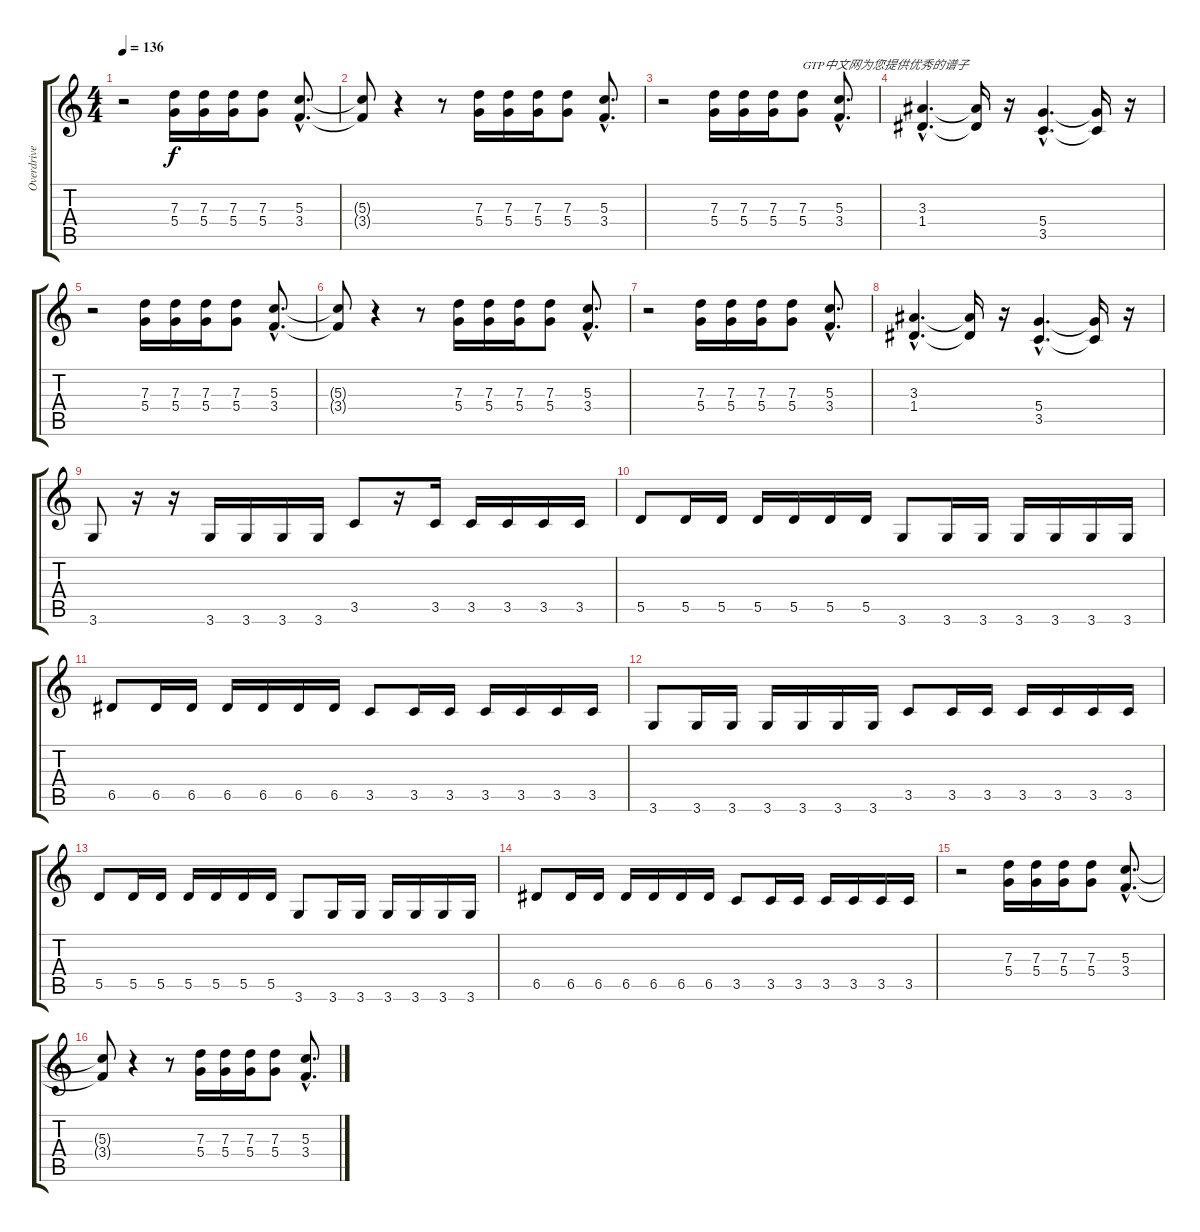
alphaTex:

\track ("Overdrive guitar -1" "Overdrive ") {instrument distortionguitar}
\staff {score tabs}
\tuning (E4 B3 G3 D3 A2 E2) {hide}
\ts (4 4)
\tempo 136
\clef g2
\ks c
r.2{dy f instrument distortionguitar} (7.3 5.4).16 (7.3 5.4).16 (7.3 5.4).16 (7.3 5.4).8 (5.3{hac} 3.4{hac}).8{d} |
(5.3{t} 3.4{t}).8 r.4 r.8 (7.3 5.4).16 (7.3 5.4).16 (7.3 5.4).16 (7.3 5.4).8 (5.3{hac} 3.4{hac}).8{d} |
r.2 (7.3 5.4).16 (7.3 5.4).16 (7.3 5.4).16 (7.3 5.4).8{txt "GTP中文网为您提供优秀的谱子"} (5.3{hac} 3.4{hac}).8{d} |
(3.3{hac} 1.4{hac}).4{d} (3.3{t} 1.4{t}).16 r.16 (5.4{hac} 3.5{hac}).4{d} (5.4{t} 3.5{t}).16 r.16 |
r.2 (7.3 5.4).16 (7.3 5.4).16 (7.3 5.4).16 (7.3 5.4).8 (5.3{hac} 3.4{hac}).8{d} |
(5.3{t} 3.4{t}).8 r.4 r.8 (7.3 5.4).16 (7.3 5.4).16 (7.3 5.4).16 (7.3 5.4).8 (5.3{hac} 3.4{hac}).8{d} |
r.2 (7.3 5.4).16 (7.3 5.4).16 (7.3 5.4).16 (7.3 5.4).8 (5.3{hac} 3.4{hac}).8{d} |
(3.3{hac} 1.4{hac}).4{d} (3.3{t} 1.4{t}).16 r.16 (5.4{hac} 3.5{hac}).4{d} (5.4{t} 3.5{t}).16 r.16 |
3.6.8 r.16 r.16 3.6.16 3.6.16 3.6.16 3.6.16 3.5.8 r.16 3.5.16 3.5.16 3.5.16 3.5.16 3.5.16 |
5.5.8 5.5.16 5.5.16 5.5.16 5.5.16 5.5.16 5.5.16 3.6.8 3.6.16 3.6.16 3.6.16 3.6.16 3.6.16 3.6.16 |
6.5.8 6.5.16 6.5.16 6.5.16 6.5.16 6.5.16 6.5.16 3.5.8 3.5.16 3.5.16 3.5.16 3.5.16 3.5.16 3.5.16 |
3.6.8 3.6.16 3.6.16 3.6.16 3.6.16 3.6.16 3.6.16 3.5.8 3.5.16 3.5.16 3.5.16 3.5.16 3.5.16 3.5.16 |
5.5.8 5.5.16 5.5.16 5.5.16 5.5.16 5.5.16 5.5.16 3.6.8 3.6.16 3.6.16 3.6.16 3.6.16 3.6.16 3.6.16 |
6.5.8 6.5.16 6.5.16 6.5.16 6.5.16 6.5.16 6.5.16 3.5.8 3.5.16 3.5.16 3.5.16 3.5.16 3.5.16 3.5.16 |
r.2 (7.3 5.4).16 (7.3 5.4).16 (7.3 5.4).16 (7.3 5.4).8 (5.3{hac} 3.4{hac}).8{d} |
(5.3{t} 3.4{t}).8 r.4 r.8 (7.3 5.4).16 (7.3 5.4).16 (7.3 5.4).16 (7.3 5.4).8 (5.3{hac} 3.4{hac}).8{d}
